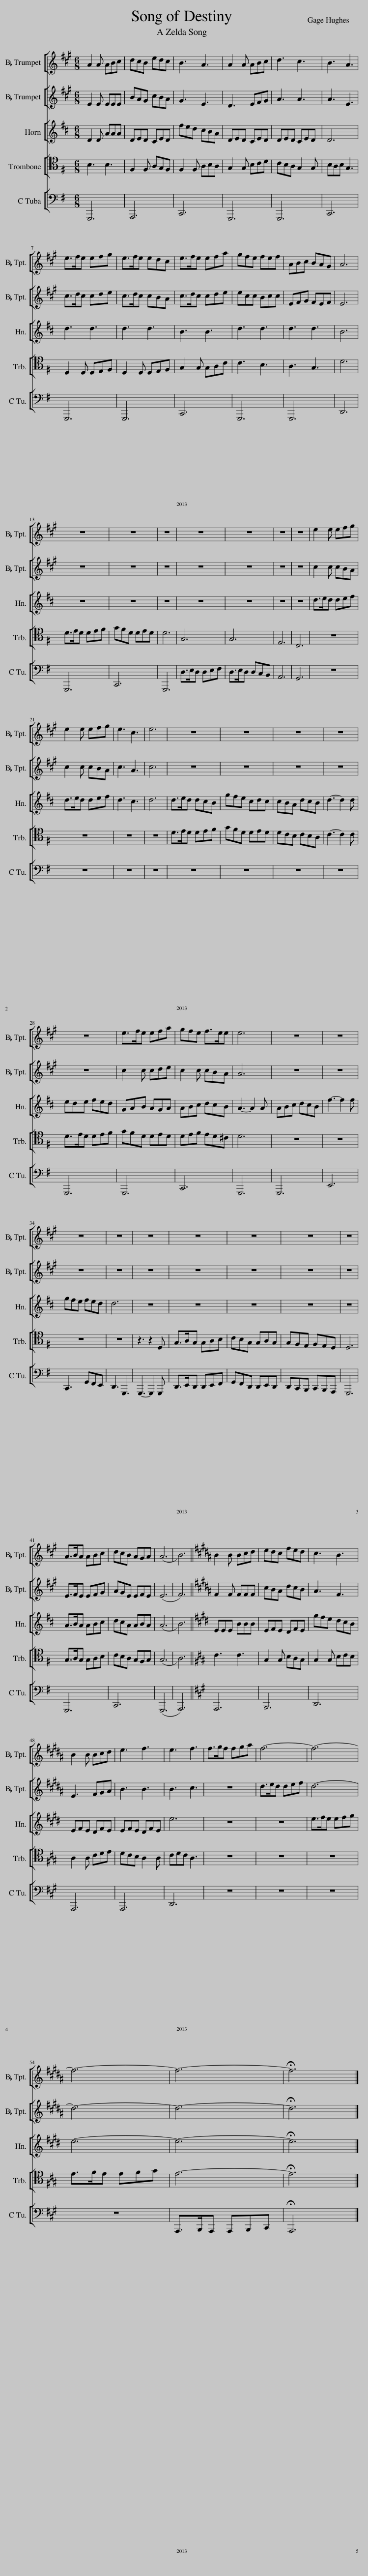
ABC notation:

X:1
%%score 1 2 3 4 5
L:1/8
M:6/8
I:linebreak $
K:G
V:1 treble transpose=-2
V:2 treble transpose=-2
V:3 treble transpose=-7
V:4 tenor
V:5 bass
V:1
[K:A] A2 A ABc | dcB edc | B3 A3 | A2 A ABc | d3 c3 | %5
 B3 A3 |$ e>fe efg | e>fe edc | e>fe efa | gfe fef | %10
 ABc BAG | A6 |$ z6 | z6 | z6 | %15
 z6 | z6 | z6 | z6 | e2 e efg |$ %20
 e2 e efg | e3 c3 | e6 | z6 | z6 | %25
 z6 | z6 |$ z6 | e>fe efa | gfe f>ee | %30
 e6 | z6 | z6 |$ z6 | z6 | %35
 z6 | z6 | z6 | z6 | z6 |$ %40
 A>BA ABc | dcB AGA | (A6 | B6) ||[K:B] B2 B Bcd | %45
 edc fed | c3 B3 |$ B2 B Bcd | e3 f3 | e3 f3 | %50
 f>gf fga | f6- | f6- |$ f6- | f6- | %55
 !fermata!f6 |] %56
V:2
[K:A] E2 E EEE | BAG cBA | G3 E3 | D3 EFG | A3 A3 | %5
 A3 E3 |$ c>dc cde | c>dc cBA | c>dc cde | ecc Bcc | %10
 EFG FEF | E6 |$ z6 | z6 | z6 | %15
 z6 | z6 | z6 | z6 | c2 c cBA |$ %20
 c2 c cBA | c3 A3 | c6 | z6 | z6 | %25
 z6 | z6 |$ z6 | c2 c cde | c2 c cBA | %30
 A6 | z6 | z6 |$ z6 | z6 | %35
 z6 | z6 | z6 | z6 | z6 |$ %40
 E>FE EFG | AGE EFE | (E6 | F6) ||[K:B] F2 F FFF | %45
 cBA dcB | A3 F3 |$ E3 FGA | B3 B3 | B3 c3 | %50
 z6 | d>ed def | d6- |$ d6- | d6- | %55
 !fermata!d6 |] %56
V:3
[K:D] D2 D AAA | DED CED | fed cBA | DED CED | DED CED | %5
 D6 |$ d3 d3 | d3 d3 | B3 B3 | d3 d3 | %10
 d3 d3 | B6 |$ z6 | z6 | z6 | %15
 z6 | z6 | z6 | z6 | d>ed def |$ %20
 d>ed def | d3 c3 | d6 | d>ed dcB | gfe cdc | %25
 cBA dcB | d3- d2 d |$ ede fed | GAB AGA | ABc dcB | %30
 A3- A2 A | ABc dcB | f3- f2 f |$ gfe fed | d6 | %35
 z6 | z6 | z6 | z6 | z6 |$ %40
 A>BA ABc | dcA ABA | (A6 | B6) ||[K:E] EEE BBB | %45
 EFE DFE | gfe dcB |$ EFE DFE | EFE DFE | e6 | %50
 z6 | z6 | e>fe efg |$ e6- | e6- | %55
 !fermata!e6 |] %56
V:4
 B,3 B,3 | F,2 F, A,G,F, | F,2 F, A,B,A, | G,2 G, B,CD | CB,A, G,2 G, | %5
 B,A,B, G,3 |$ D,2 D, D,E,F, | D,2 D, D,E,F, | G,2 G, G,A,C | C3 B,3 | %10
 A,3 G,3 | D6 |$ D>ED DEF | GFD DED | D6 | %15
 G,6 | G,6 | E,6 | C,6 | z6 |$ %20
 z6 | z6 | z6 | D>ED DEF | GFD DED | %25
 DCB, CB,A, | C3- C2 C |$ D>ED DEF | GFD DED | DEF ED^C | %30
 D6 | z6 | z6 |$ z6 | z6 | %35
 z3 z2 D, | G,>A,G, G,A,B, | CB,G, G,A,G, | G,F,E, F,E,D, | D,6 |$ %40
 G,>A,G, G,A,B, | CB,A, G,F,G, | (G,6 | A,6) ||[K:A] C3 C3 | %45
 G,2 G, B,A,G, | G,2 G, B,CB, |$ A,2 A, CDE | DCB, A,2 A, | CDC A,3 | %50
 z6 | z6 | z6 |$ E>FE EFG | E6- | %55
 !fermata!E6 |] %56
V:5
 G,,,6 | A,,,6 | C,,6 | G,,,6 | G,,,6 | %5
 C,,6 |$ G,,,6 | G,,,6 | C,,6 | G,,,6 | %10
 G,,,6 | D,,6 |$ G,,,6 | C,,6 | G,,,6 | %15
 D,>E,D, D,E,F, | D,>E,D, D,C,B,, | A,,6 | G,,6 | z6 |$ %20
 z6 | z6 | z6 | z6 | z6 | %25
 z6 | z6 |$ G,,,6 | G,,,6 | C,,6 | %30
 G,,,6 | G,,,6 | E,,6 |$ C,,3 G,,F,,E,, | D,,3 G,,,3 | %35
 G,,,3- G,,,2 G,,, | D,,>E,,D,, D,,E,,F,, | G,,F,,D,, D,,E,,D,, | D,,C,,B,,, C,,B,,,A,,, | G,,,6 |$ %40
 G,,,6 | C,,6 | (G,,,6 | A,,,6) ||[K:A] A,,,6 | %45
 B,,,6 | D,,6 |$ A,,,6 | A,,,6 | D,,6 | %50
 z6 | z6 | z6 |$ z6 | A,,,>B,,,A,,, A,,,B,,,C,, | %55
 !fermata!A,,,6 |] %56
